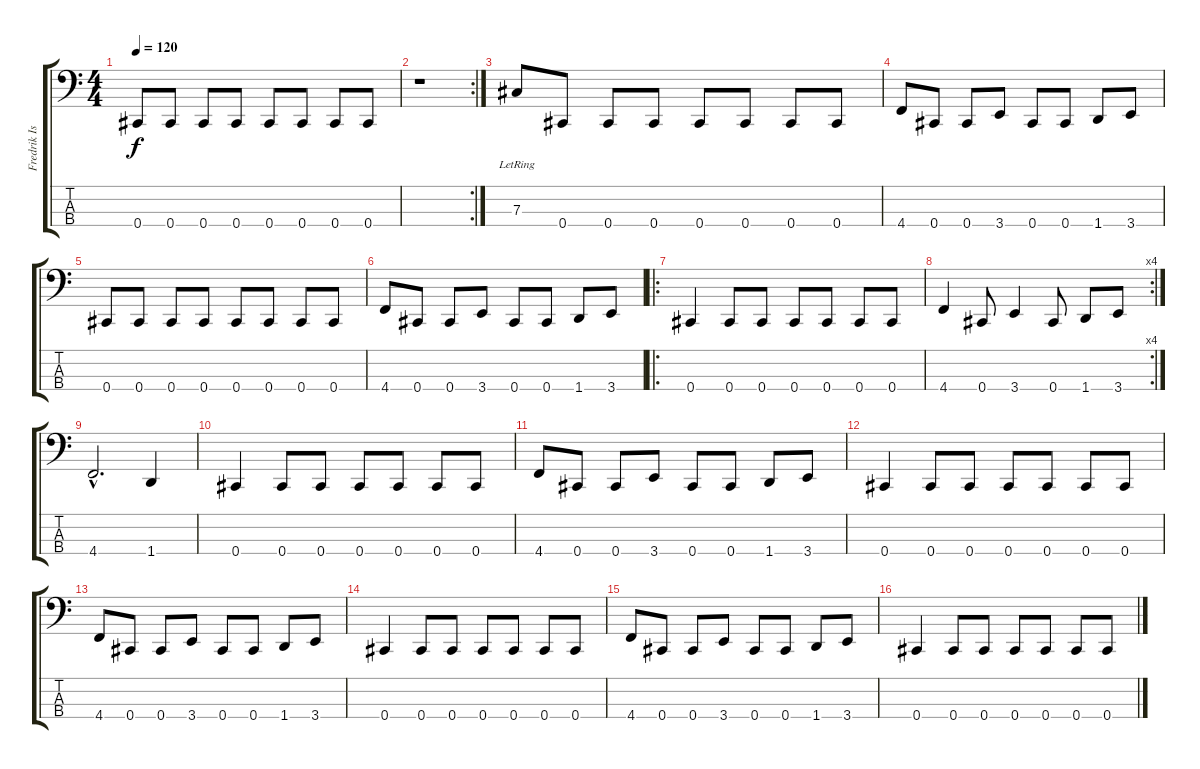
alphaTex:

\track ("Fredrik Isaksson" "Fredrik Is") {instrument electricbasspick}
\staff {score tabs}
\tuning (E2 B1 Gb1 Db1) {hide}
\ts (4 4)
\tempo 120
\clef f4
\ks c
0.4.8{dy f instrument electricbasspick} 0.4.8 0.4.8 0.4.8 0.4.8 0.4.8 0.4.8 0.4.8 |
\rc 2
r.1 |
7.3{lr}.8 0.4.8 0.4.8 0.4.8 0.4.8 0.4.8 0.4.8 0.4.8 |
4.4.8 0.4.8 0.4.8 3.4.8 0.4.8 0.4.8 1.4.8 3.4.8 |
0.4.8 0.4.8 0.4.8 0.4.8 0.4.8 0.4.8 0.4.8 0.4.8 |
4.4.8 0.4.8 0.4.8 3.4.8 0.4.8 0.4.8 1.4.8 3.4.8 |
\ro
0.4.4 0.4.8 0.4.8 0.4.8 0.4.8 0.4.8 0.4.8 |
\rc 4
4.4.4 0.4.8 3.4.4 0.4.8 1.4.8 3.4.8 |
4.4{hac}.2{d} 1.4.4 |
0.4.4 0.4.8 0.4.8 0.4.8 0.4.8 0.4.8 0.4.8 |
4.4.8 0.4.8 0.4.8 3.4.8 0.4.8 0.4.8 1.4.8 3.4.8 |
0.4.4 0.4.8 0.4.8 0.4.8 0.4.8 0.4.8 0.4.8 |
4.4.8 0.4.8 0.4.8 3.4.8 0.4.8 0.4.8 1.4.8 3.4.8 |
0.4.4 0.4.8 0.4.8 0.4.8 0.4.8 0.4.8 0.4.8 |
4.4.8 0.4.8 0.4.8 3.4.8 0.4.8 0.4.8 1.4.8 3.4.8 |
0.4.4 0.4.8 0.4.8 0.4.8 0.4.8 0.4.8 0.4.8
